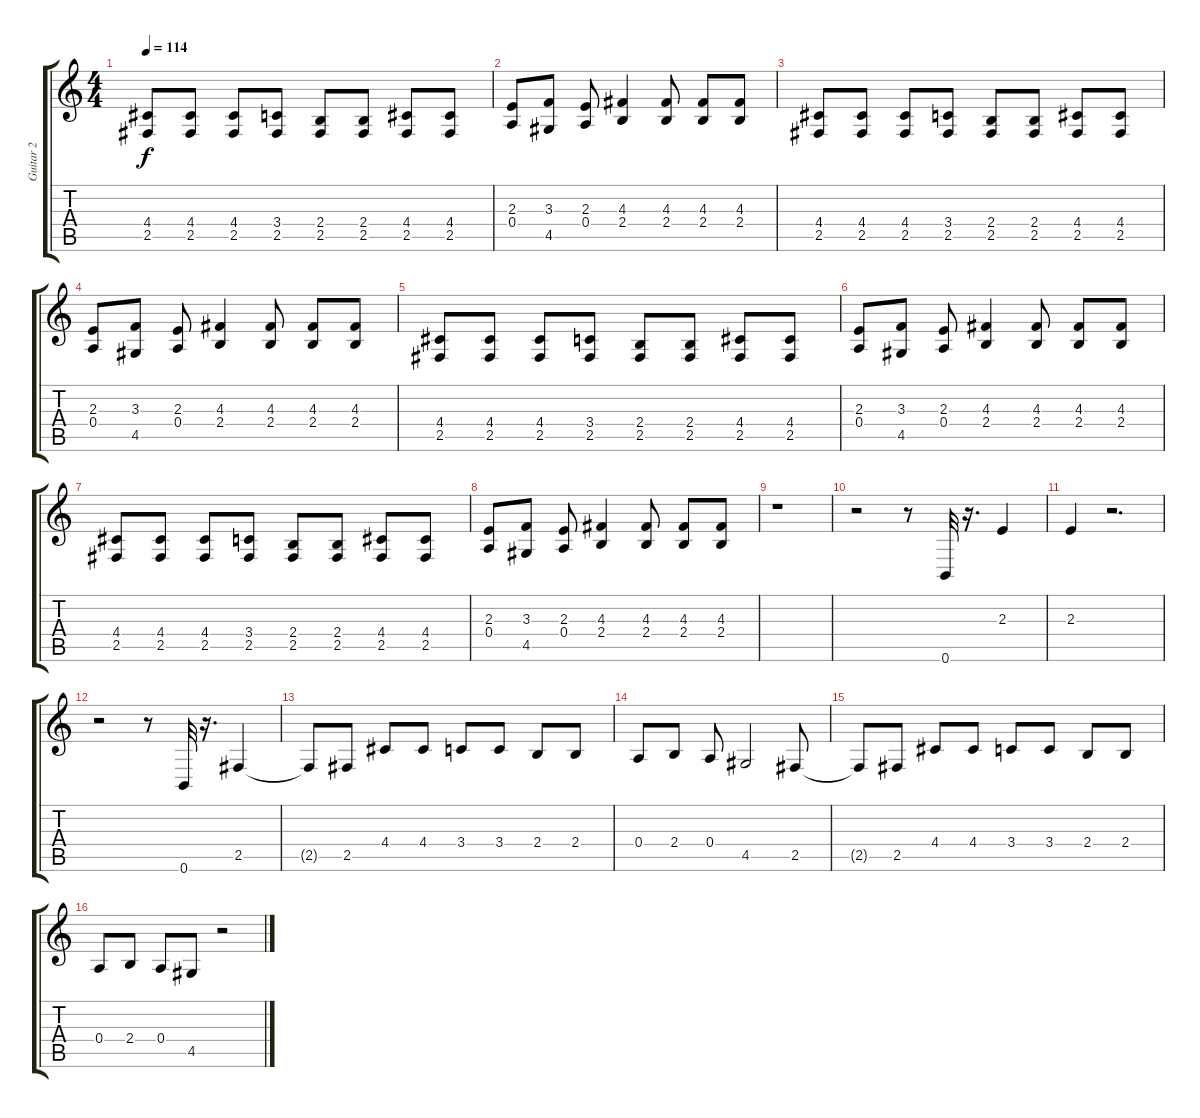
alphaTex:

\track ("Guitar 2" "Guitar 2") {instrument overdrivenguitar}
\staff {score tabs}
\tuning (B3 Gb3 D3 A2 E2 B1) {hide}
\ts (4 4)
\tempo 114
\clef g2
\ks c
(4.4 2.5).8{dy f} (4.4 2.5).8 (4.4 2.5).8 (3.4 2.5).8 (2.4 2.5).8 (2.4 2.5).8 (4.4 2.5).8 (4.4 2.5).8 |
(2.3 0.4).8 (3.3 4.5).8 (2.3 0.4).8 (4.3 2.4).4 (4.3 2.4).8 (4.3 2.4).8 (4.3 2.4).8 |
(4.4 2.5).8 (4.4 2.5).8 (4.4 2.5).8 (3.4 2.5).8 (2.4 2.5).8 (2.4 2.5).8 (4.4 2.5).8 (4.4 2.5).8 |
(2.3 0.4).8 (3.3 4.5).8 (2.3 0.4).8 (4.3 2.4).4 (4.3 2.4).8 (4.3 2.4).8 (4.3 2.4).8 |
(4.4 2.5).8 (4.4 2.5).8 (4.4 2.5).8 (3.4 2.5).8 (2.4 2.5).8 (2.4 2.5).8 (4.4 2.5).8 (4.4 2.5).8 |
(2.3 0.4).8 (3.3 4.5).8 (2.3 0.4).8 (4.3 2.4).4 (4.3 2.4).8 (4.3 2.4).8 (4.3 2.4).8 |
(4.4 2.5).8 (4.4 2.5).8 (4.4 2.5).8 (3.4 2.5).8 (2.4 2.5).8 (2.4 2.5).8 (4.4 2.5).8 (4.4 2.5).8 |
(2.3 0.4).8 (3.3 4.5).8 (2.3 0.4).8 (4.3 2.4).4 (4.3 2.4).8 (4.3 2.4).8 (4.3 2.4).8 |
r.1 |
r.2 r.8 0.6.32 r.16{d} 2.3.4 |
2.3.4 r.2{d} |
r.2 r.8 0.6.32 r.16{d} 2.5.4 |
2.5{t}.8 2.5.8 4.4.8 4.4.8 3.4.8 3.4.8 2.4.8 2.4.8 |
0.4.8 2.4.8 0.4.8 4.5.2 2.5.8 |
2.5{t}.8 2.5.8 4.4.8 4.4.8 3.4.8 3.4.8 2.4.8 2.4.8 |
0.4.8 2.4.8 0.4.8 4.5.8 r.2
